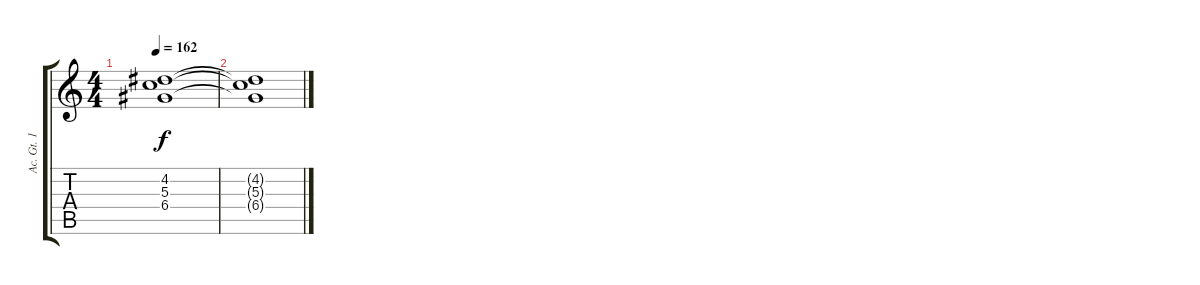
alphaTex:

\track ("Ac. Gt. 1" "Ac. Gt. 1") {instrument acousticguitarsteel}
\staff {score tabs}
\tuning (E4 B3 G3 D3 A2 E2) {hide}
\ts (4 4)
\tempo 162
\clef g2
\ks c
(4.2{t} 5.3{t} 6.4{t}).1{dy f} |
(4.2{t} 5.3{t} 6.4{t}).1
